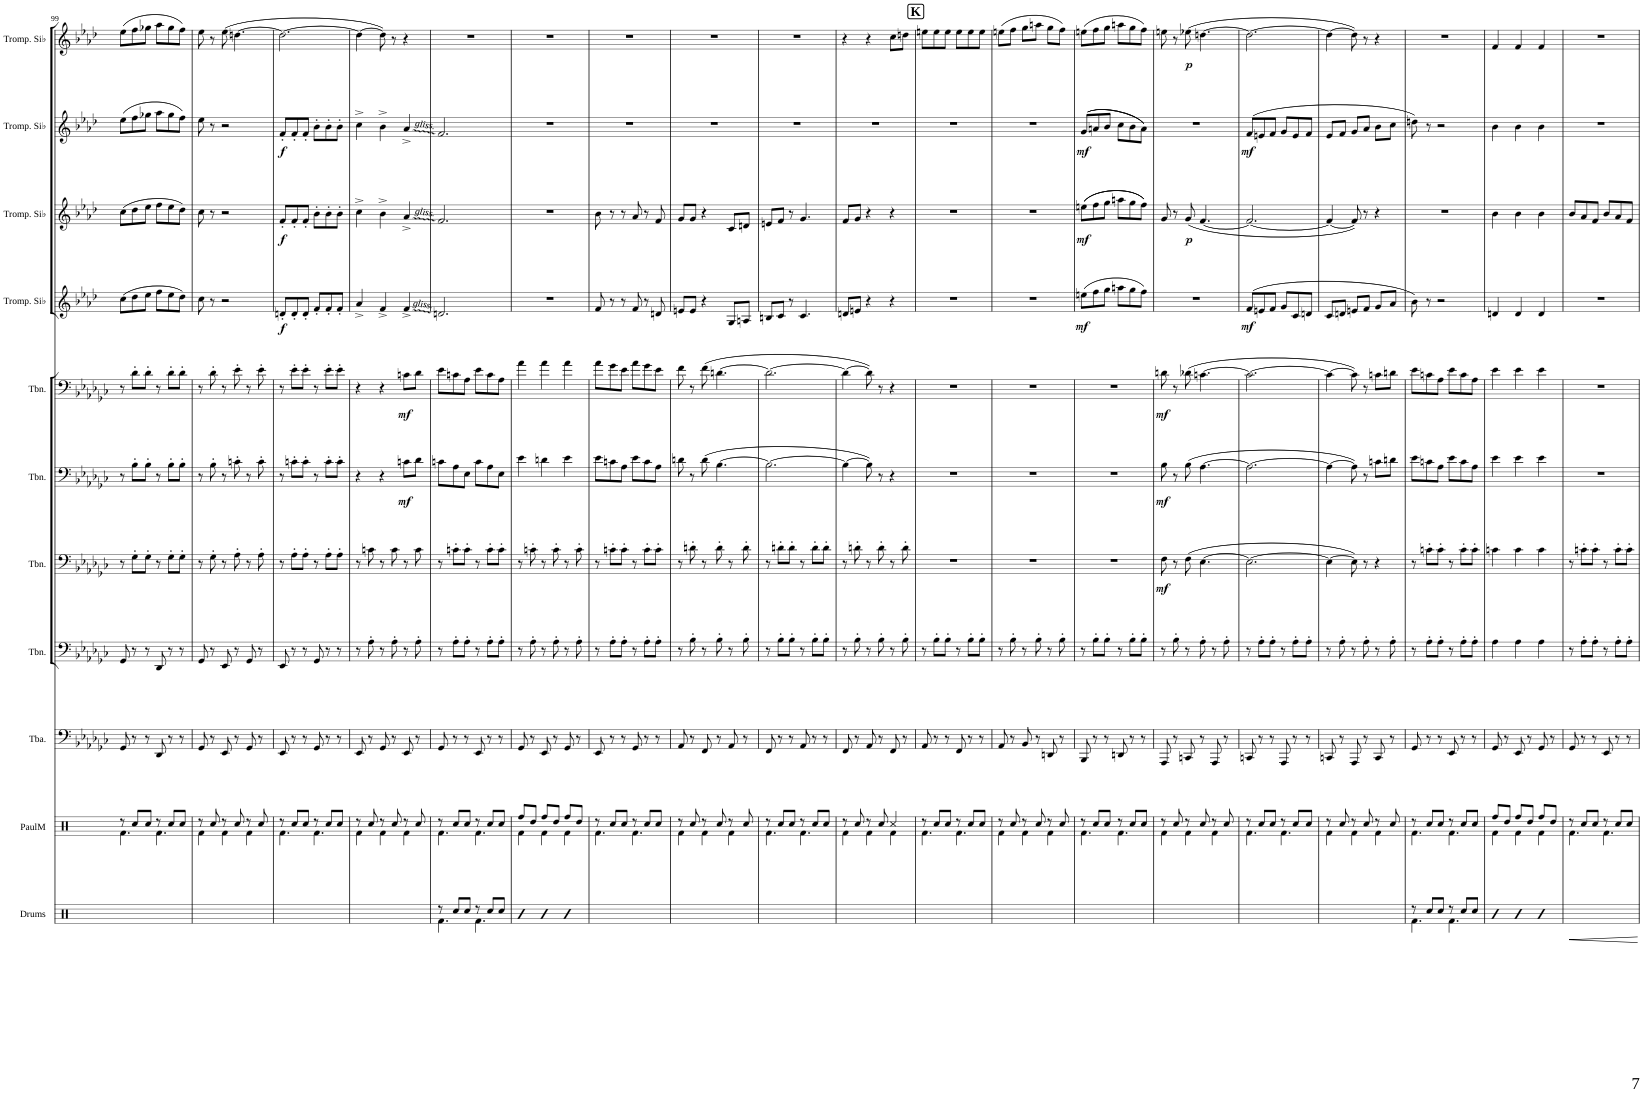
**kern	**dynam	**kern	**kern	**kern	**kern	**dynam	**kern	**dynam	**kern	**dynam	**kern	**dynam	**kern	**dynam	**kern	**dynam	**kern	**dynam
*part11	*part11	*part10	*part9	*part8	*part7	*part7	*part6	*part6	*part5	*part5	*part4	*part4	*part3	*part3	*part2	*part2	*part1	*part1
*staff11	*staff11	*staff10	*staff9	*staff8	*staff7	*staff7	*staff6	*staff6	*staff5	*staff5	*staff4	*staff4	*staff3	*staff3	*staff2	*staff2	*staff1	*staff1
*I"Drums	*	*I"PaulM	*I"Tuba	*I"Trombone	*I"Trombone	*	*I"Trombone	*	*I"Trombone	*	*I"Trompette en Sib	*	*I"Trompette en Sib	*	*I"Trompette en Sib	*	*I"Trompette en Sib	*
*I'Drums	*	*I'PaulM	*I'Tba.	*I'Tbn.	*I'Tbn.	*	*I'Tbn.	*	*I'Tbn.	*	*I'Tromp. Sib	*	*I'Tromp. Sib	*	*I'Tromp. Sib	*	*I'Tromp. Sib	*
!!LO:PB:g=z
*clefX	*	*clefX	*clefF4	*clefF4	*clefF4	*	*clefF4	*	*clefF4	*	*clefG2	*	*clefG2	*	*clefG2	*	*clefG2	*
*	*	*	*	*	*	*	*	*	*	*	*Trd1c2	*	*Trd1c2	*	*Trd1c2	*	*Trd1c2	*
*k[]	*	*k[]	*k[b-e-a-d-g-c-]	*k[b-e-a-d-g-c-]	*k[b-e-a-d-g-c-]	*	*k[b-e-a-d-g-c-]	*	*k[b-e-a-d-g-c-]	*	*k[b-e-a-d-]	*	*k[b-e-a-d-]	*	*k[b-e-a-d-]	*	*k[b-e-a-d-]	*
*M6/8	*	*M6/8	*M6/8	*M6/8	*M6/8	*	*M6/8	*	*M6/8	*	*M6/8	*	*M6/8	*	*M6/8	*	*M6/8	*
=99	=99	=99	=99	=99	=99	=99	=99	=99	=99	=99	=99	=99	=99	=99	=99	=99	=99	=99
*^	*	*^	*	*	*	*	*	*	*	*	*	*	*	*	*	*	*	*
8r	4Rf\	.	8r	4.Rf\	8GG-/	8GG-/	8r	.	8r	.	8r	.	(8cc\L	.	(8cc\L	.	(8ee-\L	.	(8ee-\L	.
8Rcc/	.	.	8Rcc/L	.	8r	8r	8G-'\L	.	8B-'\L	.	8d-'\L	.	8dd-\	.	8dd-\	.	8ff\	.	8ff\	.
4r	4r	.	8Rcc/J	.	8r	8r	8G-'\J	.	8B-'\J	.	8d-'\J	.	8ee-\J	.	8ee-\J	.	8gg-X\J	.	8gg-X\J	.
.	.	.	8r	4.Rf\	8DD-/	8DD-/	8r	.	8r	.	8r	.	8ff\L	.	8ff\L	.	8aa-\L	.	8aa-\L	.
!	!	!LO:DY:b	!	!	!	!	!	!	!	!	!	!	!	!	!	!	!	!	!	!
*tremolo	*	*	*	*	*	*	*	*	*	*	*	*	*	*	*	*	*	*	*	*
32Rcc/LLL	4Rf\	f	8Rcc/L	.	8r	8r	8G-'\L	.	8B-'\L	.	8d-'\L	.	8ee-\	.	8ee-\	.	8gg-\	.	8gg-\	.
32Rcc/	.	.	.	.	.	.	.	.	.	.	.	.	.	.	.	.	.	.	.	.
32Rcc/	.	.	.	.	.	.	.	.	.	.	.	.	.	.	.	.	.	.	.	.
32Rcc/	.	.	.	.	.	.	.	.	.	.	.	.	.	.	.	.	.	.	.	.
32Rcc/	.	.	8Rcc/J	.	8r	8r	8G-'\J	.	8B-'\J	.	8d-'\J	.	8dd-\J)	.	8dd-\J)	.	8ff\J)	.	8ff\J)	.
32Rcc/	.	.	.	.	.	.	.	.	.	.	.	.	.	.	.	.	.	.	.	.
32Rcc/	.	.	.	.	.	.	.	.	.	.	.	.	.	.	.	.	.	.	.	.
32Rcc/JJJ	.	.	.	.	.	.	.	.	.	.	.	.	.	.	.	.	.	.	.	.
*Xtremolo	*	*	*	*	*	*	*	*	*	*	*	*	*	*	*	*	*	*	*	*
=100	=100	=100	=100	=100	=100	=100	=100	=100	=100	=100	=100	=100	=100	=100	=100	=100	=100	=100	=100	=100
8r	4Rf\	.	8r	4Rf\	8GG-/	8GG-/	8r	.	8r	.	8r	.	8cc\	.	8cc\	.	8ee-\	.	8ee-\	.
8Rcc/	.	.	8Rcc/	.	8r	8r	8G-'\	.	8B-'\	.	8d-'\	.	8r	.	8r	.	8r	.	8r	.
4r	4r	.	8r	4Rf\	8EE-/	8EE-/	8r	.	8r	.	8r	.	2r	.	2r	.	2r	.	(8ee-\	.
.	.	.	8Rcc/	.	8r	8r	8A-'\	.	8cn'\	.	8e-'\	.	.	.	.	.	.	.	[4.ddn\	.
!	!	!LO:DY:b	!	!	!	!	!	!	!	!	!	!	!	!	!	!	!	!	!	!
*tremolo	*	*	*	*	*	*	*	*	*	*	*	*	*	*	*	*	*	*	*	*
32Rcc/LLL	4Rf\	f	8r	4Rf\	8GG-/	8GG-/	8r	.	8r	.	8r	.	.	.	.	.	.	.	.	.
32Rcc/	.	.	.	.	.	.	.	.	.	.	.	.	.	.	.	.	.	.	.	.
32Rcc/	.	.	.	.	.	.	.	.	.	.	.	.	.	.	.	.	.	.	.	.
32Rcc/	.	.	.	.	.	.	.	.	.	.	.	.	.	.	.	.	.	.	.	.
32Rcc/	.	.	8Rcc/	.	8r	8r	8A-'\	.	8c'\	.	8e-'\	.	.	.	.	.	.	.	.	.
32Rcc/	.	.	.	.	.	.	.	.	.	.	.	.	.	.	.	.	.	.	.	.
32Rcc/	.	.	.	.	.	.	.	.	.	.	.	.	.	.	.	.	.	.	.	.
32Rcc/JJJ	.	.	.	.	.	.	.	.	.	.	.	.	.	.	.	.	.	.	.	.
*Xtremolo	*	*	*	*	*	*	*	*	*	*	*	*	*	*	*	*	*	*	*	*
=101	=101	=101	=101	=101	=101	=101	=101	=101	=101	=101	=101	=101	=101	=101	=101	=101	=101	=101	=101	=101
!	!	!	!	!	!	!	!	!	!	!	!	!	!	!LO:DY:b	!	!LO:DY:b	!	!LO:DY:b	!	!
8r	4Rf\	.	8r	4.Rf\	8EE-/	8EE-/	8r	.	8r	.	8r	.	8dn'/L	f	8f'/L	f	8f'/L	f	2.dd\_	.
8Rcc/	.	.	8Rcc/L	.	8r	8r	8A-'\L	.	8cn'\L	.	8e-'\L	.	8d'/	.	8f'/	.	8f'/	.	.	.
4r	4r	.	8Rcc/J	.	8r	8r	8A-'\J	.	8c'\J	.	8e-'\J	.	8d'/J	.	8f'/J	.	8f'/J	.	.	.
.	.	.	8r	4.Rf\	8GG-/	8GG-/	8r	.	8r	.	8r	.	8f'/L	.	8b-'\L	.	8b-'\L	.	.	.
!	!	!LO:DY:b	!	!	!	!	!	!	!	!	!	!	!	!	!	!	!	!	!	!
*tremolo	*	*	*	*	*	*	*	*	*	*	*	*	*	*	*	*	*	*	*	*
32Rcc/LLL	4Rf\	f	8Rcc/L	.	8r	8r	8A-'\L	.	8c'\L	.	8e-'\L	.	8f'/	.	8b-'\	.	8b-'\	.	.	.
32Rcc/	.	.	.	.	.	.	.	.	.	.	.	.	.	.	.	.	.	.	.	.
32Rcc/	.	.	.	.	.	.	.	.	.	.	.	.	.	.	.	.	.	.	.	.
32Rcc/	.	.	.	.	.	.	.	.	.	.	.	.	.	.	.	.	.	.	.	.
32Rcc/	.	.	8Rcc/J	.	8r	8r	8A-'\J	.	8c'\J	.	8e-'\J	.	8f'/J	.	8b-'\J	.	8b-'\J	.	.	.
32Rcc/	.	.	.	.	.	.	.	.	.	.	.	.	.	.	.	.	.	.	.	.
32Rcc/	.	.	.	.	.	.	.	.	.	.	.	.	.	.	.	.	.	.	.	.
32Rcc/JJJ	.	.	.	.	.	.	.	.	.	.	.	.	.	.	.	.	.	.	.	.
*Xtremolo	*	*	*	*	*	*	*	*	*	*	*	*	*	*	*	*	*	*	*	*
=102	=102	=102	=102	=102	=102	=102	=102	=102	=102	=102	=102	=102	=102	=102	=102	=102	=102	=102	=102	=102
8r	4Rf\	.	8r	4Rf\	8EE-/	8r	8r	.	4r	.	4r	.	4a-^/	.	4cc^\	.	4cc^\	.	4dd\_	.
8Rcc/	.	.	8Rcc/	.	8r	8A-'\	8cn\	.	.	.	.	.	.	.	.	.	.	.	.	.
4r	4r	.	8r	4Rf\	8GG-/	8r	8r	.	4r	.	4r	.	4f^/	.	4b-^\	.	4b-^\	.	8dd\])	.
.	.	.	8Rcc/	.	8r	8A-'\	8c\	.	.	.	.	.	.	.	.	.	.	.	8r	.
!	!	!LO:DY:b	!	!	!	!	!	!	!	!LO:DY:b	!	!LO:DY:b	!	!	!	!	!	!	!	!
*tremolo	*	*	*	*	*	*	*	*	*	*	*	*	*	*	*	*	*	*	*	*
32Rcc/LLL	4Rf\	f	8r	4Rf\	8EE-/	8r	8r	.	8cn\L	mf	8cn\L	mf	4f^/	.	4a-^/	.	4a-^/	.	4r	.
32Rcc/	.	.	.	.	.	.	.	.	.	.	.	.	.	.	.	.	.	.	.	.
32Rcc/	.	.	.	.	.	.	.	.	.	.	.	.	.	.	.	.	.	.	.	.
32Rcc/	.	.	.	.	.	.	.	.	.	.	.	.	.	.	.	.	.	.	.	.
32Rcc/	.	.	8Rcc/	.	8r	8A-'\	8c\	.	8d-\J	.	8d-\J	.	.	.	.	.	.	.	.	.
32Rcc/	.	.	.	.	.	.	.	.	.	.	.	.	.	.	.	.	.	.	.	.
32Rcc/	.	.	.	.	.	.	.	.	.	.	.	.	.	.	.	.	.	.	.	.
32Rcc/JJJ	.	.	.	.	.	.	.	.	.	.	.	.	.	.	.	.	.	.	.	.
*Xtremolo	*	*	*	*	*	*	*	*	*	*	*	*	*	*	*	*	*	*	*	*
=103	=103	=103	=103	=103	=103	=103	=103	=103	=103	=103	=103	=103	=103	=103	=103	=103	=103	=103	=103	=103
8r	4.Rf\	.	8r	4.Rf\	8GG-/	8r	8r	.	8cn\L	.	8e-\L	.	2.dn/	.	2.f/	.	2.f/	.	2.r	.
8Rcc/L	.	.	8Rcc/L	.	8r	8A-'\L	8cn'\L	.	8A-\	.	8cn\	.	.	.	.	.	.	.	.	.
8Rcc/J	.	.	8Rcc/J	.	8r	8A-'\J	8c'\J	.	8E-\J	.	8A-\J	.	.	.	.	.	.	.	.	.
8r	4.Rf\	.	8r	4.Rf\	8EE-/	8r	8r	.	8c\L	.	8e-\L	.	.	.	.	.	.	.	.	.
8Rcc/L	.	.	8Rcc/L	.	8r	8A-'\L	8c'\L	.	8A-\	.	8c\	.	.	.	.	.	.	.	.	.
8Rcc/J	.	.	8Rcc/J	.	8r	8A-'\J	8c'\J	.	8E-\J	.	8A-\J	.	.	.	.	.	.	.	.	.
*v	*v	*	*	*	*	*	*	*	*	*	*	*	*	*	*	*	*	*	*	*
=104	=104	=104	=104	=104	=104	=104	=104	=104	=104	=104	=104	=104	=104	=104	=104	=104	=104	=104	=104
4R	.	8Rff/L	4Rf\	8GG-/	8r	8r	.	4e-\	.	4a-\	.	2.r	.	2.r	.	2.r	.	2.r	.
.	.	8Rdd/J	.	8r	8A-'\	8cn'\	.	.	.	.	.	.	.	.	.	.	.	.	.
4R	.	8Rff/L	4Rf\	8EE-/	8r	8r	.	4dn\	.	4a-\	.	.	.	.	.	.	.	.	.
.	.	8Rdd/J	.	8r	8A-'\	8c'\	.	.	.	.	.	.	.	.	.	.	.	.	.
4R	.	8Rff/L	4Rf\	8GG-/	8r	8r	.	4e-\	.	4a-\	.	.	.	.	.	.	.	.	.
.	.	8Rdd/J	.	8r	8A-'\	8c'\	.	.	.	.	.	.	.	.	.	.	.	.	.
=105	=105	=105	=105	=105	=105	=105	=105	=105	=105	=105	=105	=105	=105	=105	=105	=105	=105	=105	=105
4R	.	8r	4.Rf\	8EE-/	8r	8r	.	8e-\L	.	8a-\L	.	8f/	.	8b-\	.	2.r	.	2.r	.
.	.	8Rcc/L	.	8r	8A-'\L	8cn'\L	.	8cn\	.	8g-\	.	8r	.	8r	.	.	.	.	.
4R	.	8Rcc/J	.	8r	8A-'\J	8c'\J	.	8A-\J	.	8e-\J	.	8r	.	8r	.	.	.	.	.
.	.	8r	4.Rf\	8GG-/	8r	8r	.	8e-\L	.	8a-\L	.	8f/	.	8a-/	.	.	.	.	.
4R	.	8Rcc/L	.	8r	8A-'\L	8c'\L	.	8c\	.	8g-\	.	8r	.	8r	.	.	.	.	.
.	.	8Rcc/J	.	8r	8A-'\J	8c'\J	.	8A-\J	.	8e-\J	.	8dn/	.	8f/	.	.	.	.	.
=106	=106	=106	=106	=106	=106	=106	=106	=106	=106	=106	=106	=106	=106	=106	=106	=106	=106	=106	=106
4R	.	8r	4Rf\	8AA-/	8r	8r	.	8dn\	.	8f\	.	8en/L	.	8g/L	.	2.r	.	2.r	.
.	.	8Rcc/	.	8r	8B-'\	8dn'\	.	8r	.	8r	.	8e/J	.	8g/J	.	.	.	.	.
4R	.	8r	4Rf\	8FF/	8r	8r	.	(8d\	.	(8f\	.	4r	.	4r	.	.	.	.	.
.	.	8Rcc/	.	8r	8B-'\	8d'\	.	[4.B-\	.	[4.dn\	.	.	.	.	.	.	.	.	.
4R	.	8r	4Rf\	8AA-/	8r	8r	.	.	.	.	.	8G/L	.	8c/L	.	.	.	.	.
.	.	8Rcc/	.	8r	8B-'\	8d'\	.	.	.	.	.	8An/J	.	8dn/J	.	.	.	.	.
=107	=107	=107	=107	=107	=107	=107	=107	=107	=107	=107	=107	=107	=107	=107	=107	=107	=107	=107	=107
4R	.	8r	4.Rf\	8FF/	8r	8r	.	2.B-\_	.	2.d\_	.	8Bn/L	.	8en/L	.	2.r	.	2.r	.
.	.	8Rcc/L	.	8r	8B-'\L	8dn'\L	.	.	.	.	.	8c/J	.	8f/J	.	.	.	.	.
4R	.	8Rcc/J	.	8r	8B-'\J	8d'\J	.	.	.	.	.	8r	.	8r	.	.	.	.	.
.	.	8r	4.Rf\	8AA-/	8r	8r	.	.	.	.	.	4.c/	.	4.g/	.	.	.	.	.
4R	.	8Rcc/L	.	8r	8B-'\L	8d'\L	.	.	.	.	.	.	.	.	.	.	.	.	.
.	.	8Rcc/J	.	8r	8B-'\J	8d'\J	.	.	.	.	.	.	.	.	.	.	.	.	.
=108	=108	=108	=108	=108	=108	=108	=108	=108	=108	=108	=108	=108	=108	=108	=108	=108	=108	=108	=108
4R	.	8r	4Rf\	8FF/	8r	8r	.	4B-\_	.	4d\_	.	8dn/L	.	8f/L	.	2.r	.	4r	.
.	.	8Rcc/	.	8r	8B-'\	8dn'\	.	.	.	.	.	8en/J	.	8g/J	.	.	.	.	.
4R	.	8r	4Rf\	8AA-/	8r	8r	.	8B-\])	.	8d\])	.	4r	.	4r	.	.	.	4r	.
.	.	8Rcc/	.	8r	8B-'\	8d'\	.	8r	.	8r	.	.	.	.	.	.	.	.	.
4R	.	4Rcc/	4Rf\	8FF/	8r	8r	.	4r	.	4r	.	4r	.	4r	.	.	.	8cc\L	.
.	.	.	.	8r	8B-'\	8d'\	.	.	.	.	.	.	.	.	.	.	.	8ddn\J	.
!!LO:REH:place=s1:a:B:cj:fs=14:t=K
=109	=109	=109	=109	=109	=109	=109	=109	=109	=109	=109	=109	=109	=109	=109	=109	=109	=109	=109	=109
4R	.	8r	4.Rf\	8AA-/	8r	2.r	.	2.r	.	2.r	.	2.r	.	2.r	.	2.r	.	8een\L	.
.	.	8Rcc/L	.	8r	8B-'\L	.	.	.	.	.	.	.	.	.	.	.	.	8ee\	.
4R	.	8Rcc/J	.	8r	8B-'\J	.	.	.	.	.	.	.	.	.	.	.	.	8ee\J	.
.	.	8r	4.Rf\	8FF/	8r	.	.	.	.	.	.	.	.	.	.	.	.	8ee\L	.
4R	.	8Rcc/L	.	8r	8B-'\L	.	.	.	.	.	.	.	.	.	.	.	.	8ee\	.
.	.	8Rcc/J	.	8r	8B-'\J	.	.	.	.	.	.	.	.	.	.	.	.	8ee\J	.
=110	=110	=110	=110	=110	=110	=110	=110	=110	=110	=110	=110	=110	=110	=110	=110	=110	=110	=110	=110
4R	.	8r	4Rf\	8AA-/	8r	2.r	.	2.r	.	2.r	.	2.r	.	2.r	.	2.r	.	(8een\L	.
.	.	8Rcc/	.	8r	8B-'\	.	.	.	.	.	.	.	.	.	.	.	.	8ff\J	.
4R	.	8r	4Rf\	8BB-/	8r	.	.	.	.	.	.	.	.	.	.	.	.	8gg\L	.
.	.	8Rcc/	.	8r	8B-'\	.	.	.	.	.	.	.	.	.	.	.	.	8aan\J	.
4R	.	8r	4Rf\	8DDn/	8r	.	.	.	.	.	.	.	.	.	.	.	.	8gg\L	.
.	.	8Rcc/	.	8r	8B-'\	.	.	.	.	.	.	.	.	.	.	.	.	8ff\J)	.
=111	=111	=111	=111	=111	=111	=111	=111	=111	=111	=111	=111	=111	=111	=111	=111	=111	=111	=111	=111
!	!	!	!	!	!	!	!	!	!	!	!	!	!LO:DY:b	!	!LO:DY:b	!	!LO:DY:b	!	!
4R	.	8r	4.Rf\	8BBB-/	8r	2.r	.	2.r	.	2.r	.	(8een\L	mf	((8een\L	mf	((8g/L	mf	(8een\L	.
.	.	8Rcc/L	.	8r	8B-'\L	.	.	.	.	.	.	8ff\	.	8ff\	.	8an/	.	8ff\	.
4R	.	8Rcc/J	.	8r	8B-'\J	.	.	.	.	.	.	8gg\J	.	8gg\J	.	8b-/J	.	8gg\J	.
.	.	8r	4.Rf\	8DDn/	8r	.	.	.	.	.	.	8aan\L	.	8aan\L	.	8cc\L	.	8aan\L	.
4R	.	8Rcc/L	.	8r	8B-'\L	.	.	.	.	.	.	8gg\	.	8gg\	.	8b-\	.	8gg\	.
.	.	8Rcc/J	.	8r	8B-'\J	.	.	.	.	.	.	8ff\J)	.	8ff\J))	.	8a\J))	.	8ff\J)	.
=112	=112	=112	=112	=112	=112	=112	=112	=112	=112	=112	=112	=112	=112	=112	=112	=112	=112	=112	=112
!	!	!	!	!	!	!	!LO:DY:b	!	!LO:DY:b	!	!LO:DY:b	!	!	!	!	!	!	!	!
4R	.	8r	4Rf\	8AAA-/	8r	8F\	mf	8B-\	mf	8dn\	mf	2.r	.	8g/	.	2.r	.	8een\	.
.	.	8Rcc/	.	8r	8B-'\	8r	.	8r	.	8r	.	.	.	8r	.	.	.	8r	.
!	!	!	!	!	!	!	!	!	!	!	!	!	!	!	!LO:DY:b	!	!	!	!LO:DY:b
4R	.	8r	4Rf\	8CCn/	8r	(8F\	.	(8B-\	.	(8d-X\	.	.	.	(8g/	p	.	.	(8ee-X\	p
.	.	8Rcc/	.	8r	8A-'\	[4.E-\	.	[4.A-\	.	[4.cn\	.	.	.	[4.f/	.	.	.	[4.ddn\	.
4R	.	8r	4Rf\	8AAA-/	8r	.	.	.	.	.	.	.	.	.	.	.	.	.	.
.	.	8Rcc/	.	8r	8A-'\	.	.	.	.	.	.	.	.	.	.	.	.	.	.
=113	=113	=113	=113	=113	=113	=113	=113	=113	=113	=113	=113	=113	=113	=113	=113	=113	=113	=113	=113
!	!	!	!	!	!	!	!	!	!	!	!	!	!LO:DY:b	!	!	!	!LO:DY:b	!	!
4R	.	8r	4.Rf\	8CCn/	8r	2.E-\_	.	2.A-\_	.	2.c\_	.	(8f/L	mf	2.f/_	.	(8f/L	mf	2.dd\_	.
.	.	8Rcc/L	.	8r	8A-'\L	.	.	.	.	.	.	8en/	.	.	.	8en/	.	.	.
4R	.	8Rcc/J	.	8r	8A-'\J	.	.	.	.	.	.	8f/J	.	.	.	8f/J	.	.	.
.	.	8r	4.Rf\	8AAA-/	8r	.	.	.	.	.	.	8g/L	.	.	.	8g/L	.	.	.
4R	.	8Rcc/L	.	8r	8A-'\L	.	.	.	.	.	.	8c/	.	.	.	8e/	.	.	.
.	.	8Rcc/J	.	8r	8A-'\J	.	.	.	.	.	.	8dn/J	.	.	.	8f/J	.	.	.
=114	=114	=114	=114	=114	=114	=114	=114	=114	=114	=114	=114	=114	=114	=114	=114	=114	=114	=114	=114
4R	.	8r	4Rf\	8CCn/	8r	4E-\_	.	4A-\_	.	4c\_	.	8c/L	.	4f/_	.	8e-/L	.	4dd\_	.
.	.	8Rcc/	.	8r	8A-'\	.	.	.	.	.	.	8dn/J	.	.	.	8f/J	.	.	.
4R	.	8r	4Rf\	8AAA-/	8r	8E-\])	.	8A-\])	.	8c\])	.	8en/L	.	8f/])	.	8g/L	.	8dd\])	.
.	.	8Rcc/	.	8r	8A-'\	8r	.	8r	.	8r	.	8f/J	.	8r	.	8a-/J	.	8r	.
4R	.	8r	4Rf\	8CC/	8r	4r	.	8cn\L	.	8cn\L	.	8g/L	.	4r	.	8b-\L	.	4r	.
.	.	8Rcc/	.	8r	8A-'\	.	.	8dn\J	.	8dn\J	.	8a-/J	.	.	.	8cc\J	.	.	.
=115	=115	=115	=115	=115	=115	=115	=115	=115	=115	=115	=115	=115	=115	=115	=115	=115	=115	=115	=115
*^	*	*	*	*	*	*	*	*	*	*	*	*	*	*	*	*	*	*	*
8r	4.Rf\	.	8r	4.Rf\	8GG-/	8r	8r	.	8e-\L	.	8e-\L	.	8b-\)	.	2.r	.	8ddn\)	.	2.r	.
8Rcc/L	.	.	8Rcc/L	.	8r	8A-'\L	8cn'\L	.	8cn\	.	8cn\	.	8r	.	.	.	8r	.	.	.
8Rcc/J	.	.	8Rcc/J	.	8r	8A-'\J	8c'\J	.	8A-\J	.	8A-\J	.	2r	.	.	.	2r	.	.	.
8r	4.Rf\	.	8r	4.Rf\	8EE-/	8r	8r	.	8e-\L	.	8e-\L	.	.	.	.	.	.	.	.	.
8Rcc/L	.	.	8Rcc/L	.	8r	8A-'\L	8c'\L	.	8c\	.	8c\	.	.	.	.	.	.	.	.	.
8Rcc/J	.	.	8Rcc/J	.	8r	8A-'\J	8c'\J	.	8A-\J	.	8A-\J	.	.	.	.	.	.	.	.	.
*v	*v	*	*	*	*	*	*	*	*	*	*	*	*	*	*	*	*	*	*	*
=116	=116	=116	=116	=116	=116	=116	=116	=116	=116	=116	=116	=116	=116	=116	=116	=116	=116	=116	=116
4R	.	8Rff/L	4Rf\	8GG-/	4A-\	4cn\	.	4e-\	.	4e-\	.	4dn/	.	4b-\	.	4b-\	.	4f/	.
.	.	8Rdd/J	.	8r	.	.	.	.	.	.	.	.	.	.	.	.	.	.	.
4R	.	8Rff/L	4Rf\	8EE-/	4A-\	4c\	.	4e-\	.	4e-\	.	4d/	.	4b-\	.	4b-\	.	4f/	.
.	.	8Rdd/J	.	8r	.	.	.	.	.	.	.	.	.	.	.	.	.	.	.
4R	.	8Rff/L	4Rf\	8GG-/	4A-\	4c\	.	4e-\	.	4e-\	.	4d/	.	4b-\	.	4b-\	.	4f/	.
.	.	8Rdd/J	.	8r	.	.	.	.	.	.	.	.	.	.	.	.	.	.	.
=117	=117	=117	=117	=117	=117	=117	=117	=117	=117	=117	=117	=117	=117	=117	=117	=117	=117	=117	=117
4R	.	8r	4.Rf\	8GG-/	8r	8r	.	2.r	.	2.r	.	2.r	.	8b-/L	.	2.r	.	2.r	.
.	.	8Rcc/L	.	8r	8A-'\L	8cn'\L	.	.	.	.	.	.	.	8a-/	.	.	.	.	.
4R	.	8Rcc/J	.	8r	8A-'\J	8c'\J	.	.	.	.	.	.	.	8f/J	.	.	.	.	.
.	.	8r	4.Rf\	8EE-/	8r	8r	.	.	.	.	.	.	.	8b-/L	.	.	.	.	.
4R	.	8Rcc/L	.	8r	8A-'\L	8c'\L	.	.	.	.	.	.	.	8a-/	.	.	.	.	.
.	.	8Rcc/J	.	8r	8A-'\J	8c'\J	.	.	.	.	.	.	.	8f/J	.	.	.	.	.
*	*	*v	*v	*	*	*	*	*	*	*	*	*	*	*	*	*	*	*	*
=	=	=	=	=	=	=	=	=	=	=	=	=	=	=	=	=	=	=
*-	*-	*-	*-	*-	*-	*-	*-	*-	*-	*-	*-	*-	*-	*-	*-	*-	*-	*-
